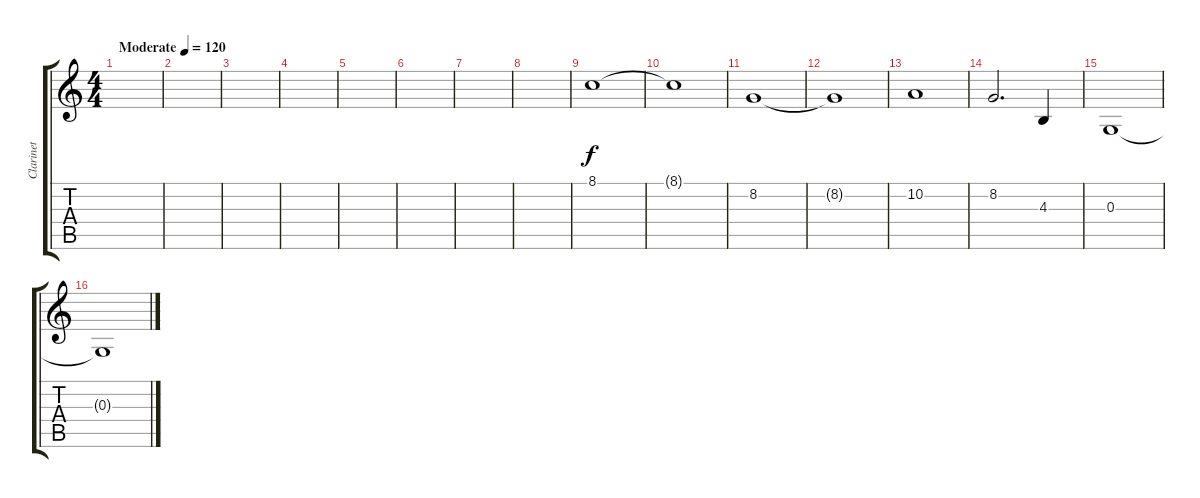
\track ("Clarinet" "Clarinet") {instrument clarinet}
\staff {score tabs}
\tuning (E4 B3 G3 D3 A2 E2) {hide}
\ts (4 4)
\tempo (120 "Moderate")
\clef g2
\ks c
|
|
|
|
|
|
|
|
8.1.1 |
8.1{t}.1 |
8.2.1 |
8.2{t}.1 |
10.2.1 |
8.2.2{d} 4.3.4 |
0.3.1 |
0.3{t}.1
